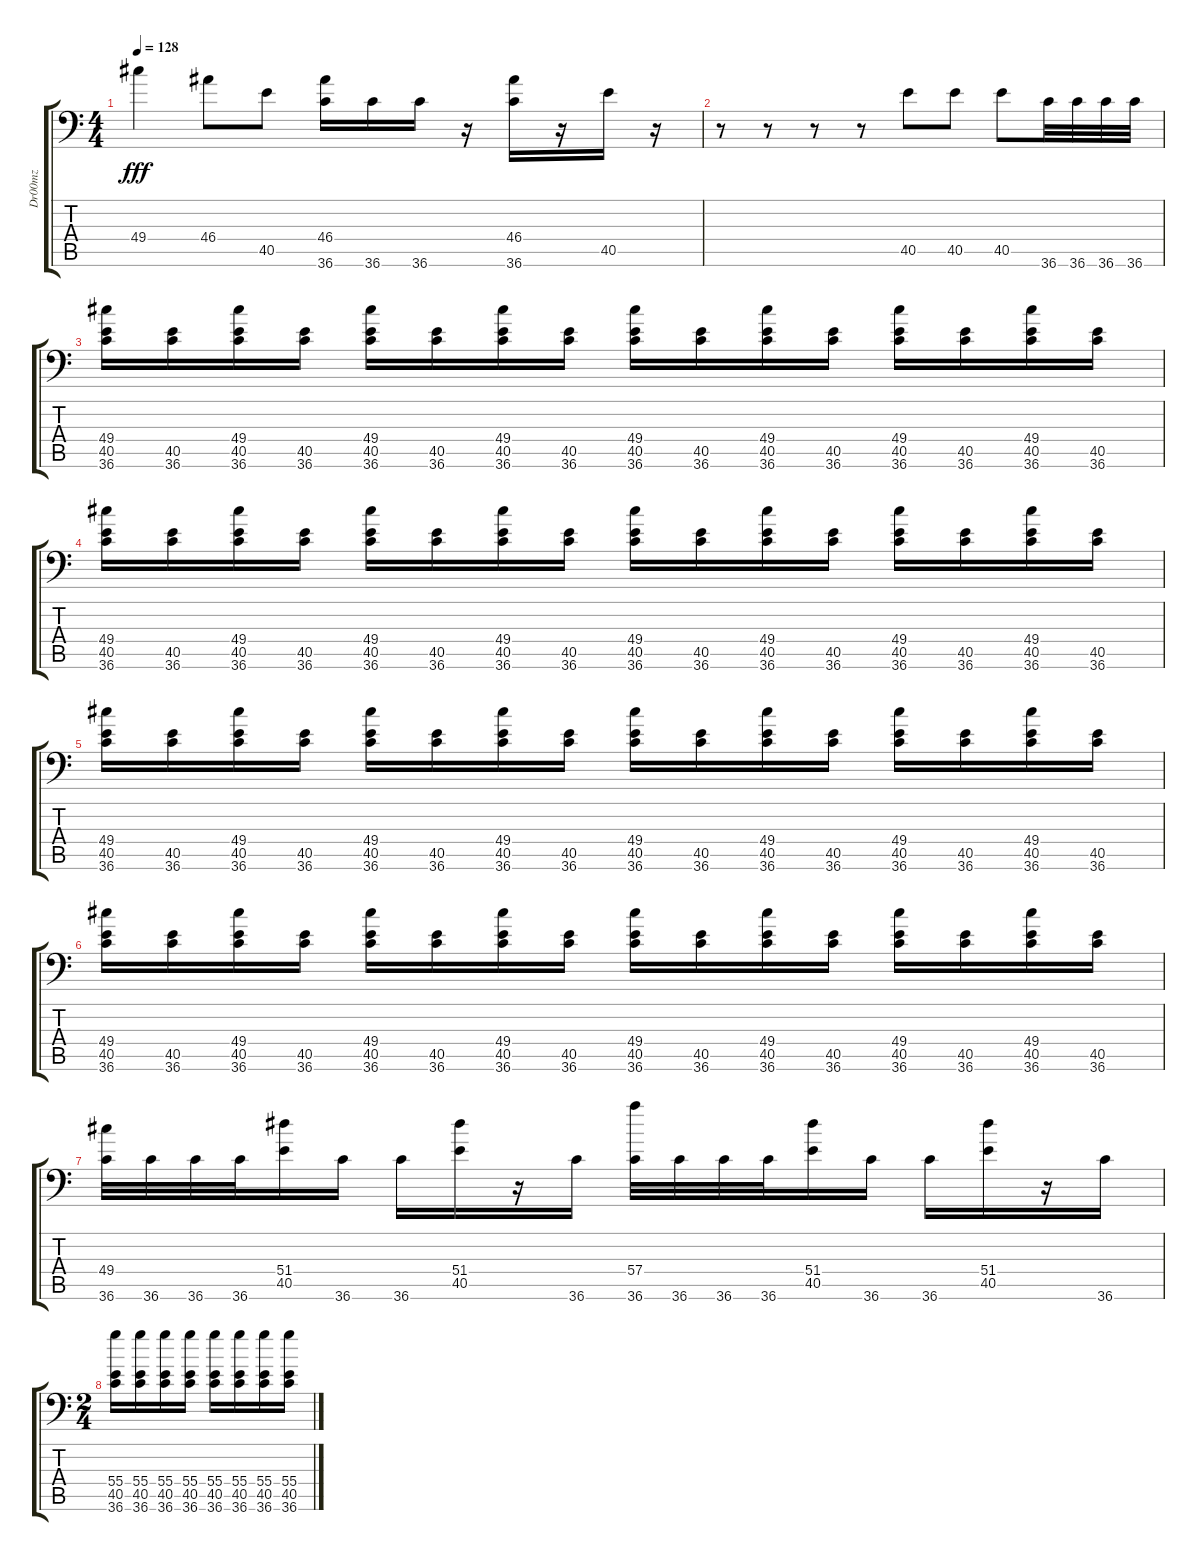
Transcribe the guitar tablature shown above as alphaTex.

\track ("Dr00mz" "Dr00mz") {instrument acousticgrandpiano}
\staff {score tabs}
\tuning (C-1 C-1 C-1 C-1 C-1 C-1) {hide}
\ts (4 4)
\tempo 128
\clef f4
\ks c
49.4.4{dy fff} 46.4.8 40.5.8 (46.4 36.6).16 36.6.16 36.6.16 r.16 (46.4 36.6).16 r.16 40.5.16 r.16 |
r.8 r.8 r.8 r.8 40.5.8 40.5.8 40.5.8 36.6.32 36.6.32 36.6.32 36.6.32 |
(49.4 40.5 36.6).16 (40.5 36.6).16 (49.4 40.5 36.6).16 (40.5 36.6).16 (49.4 40.5 36.6).16 (40.5 36.6).16 (49.4 40.5 36.6).16 (40.5 36.6).16 (49.4 40.5 36.6).16 (40.5 36.6).16 (49.4 40.5 36.6).16 (40.5 36.6).16 (49.4 40.5 36.6).16 (40.5 36.6).16 (49.4 40.5 36.6).16 (40.5 36.6).16 |
(49.4 40.5 36.6).16 (40.5 36.6).16 (49.4 40.5 36.6).16 (40.5 36.6).16 (49.4 40.5 36.6).16 (40.5 36.6).16 (49.4 40.5 36.6).16 (40.5 36.6).16 (49.4 40.5 36.6).16 (40.5 36.6).16 (49.4 40.5 36.6).16 (40.5 36.6).16 (49.4 40.5 36.6).16 (40.5 36.6).16 (49.4 40.5 36.6).16 (40.5 36.6).16 |
(49.4 40.5 36.6).16 (40.5 36.6).16 (49.4 40.5 36.6).16 (40.5 36.6).16 (49.4 40.5 36.6).16 (40.5 36.6).16 (49.4 40.5 36.6).16 (40.5 36.6).16 (49.4 40.5 36.6).16 (40.5 36.6).16 (49.4 40.5 36.6).16 (40.5 36.6).16 (49.4 40.5 36.6).16 (40.5 36.6).16 (49.4 40.5 36.6).16 (40.5 36.6).16 |
(49.4 40.5 36.6).16 (40.5 36.6).16 (49.4 40.5 36.6).16 (40.5 36.6).16 (49.4 40.5 36.6).16 (40.5 36.6).16 (49.4 40.5 36.6).16 (40.5 36.6).16 (49.4 40.5 36.6).16 (40.5 36.6).16 (49.4 40.5 36.6).16 (40.5 36.6).16 (49.4 40.5 36.6).16 (40.5 36.6).16 (49.4 40.5 36.6).16 (40.5 36.6).16 |
(49.4 36.6).32 36.6.32 36.6.32 36.6.32 (51.4 40.5).16 36.6.16 36.6.16 (51.4 40.5).16 r.16 36.6.16 (57.4 36.6).32 36.6.32 36.6.32 36.6.32 (51.4 40.5).16 36.6.16 36.6.16 (51.4 40.5).16 r.16 36.6.16 |
\ts (2 4)
(55.4 40.5 36.6).16 (55.4 40.5 36.6).16 (55.4 40.5 36.6).16 (55.4 40.5 36.6).16 (55.4 40.5 36.6).16 (55.4 40.5 36.6).16 (55.4 40.5 36.6).16 (55.4 40.5 36.6).16
